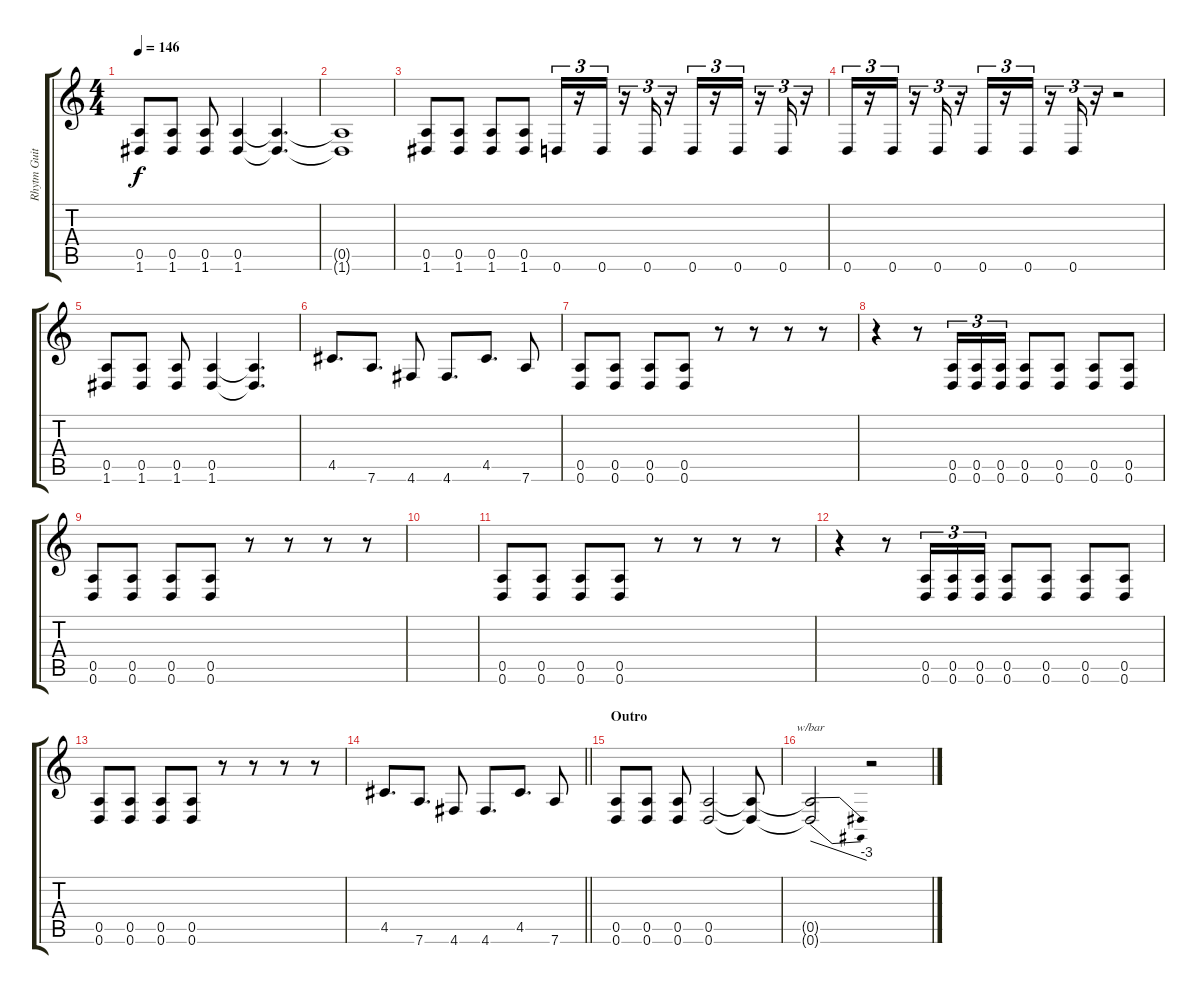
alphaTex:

\track ("Rhytm Guitar" "Rhytm Guit") {instrument distortionguitar}
\staff {score tabs}
\tuning (E4 B3 G3 D3 A2 D2) {hide}
\ts (4 4)
\tempo 146
\clef g2
\ks c
(0.5 1.6).8{dy f} (0.5 1.6).8 (0.5 1.6).8 (0.5 1.6).4 (0.5{t} 1.6{t}).4{d} |
(0.5{t} 1.6{t}).1 |
(0.5 1.6).8 (0.5 1.6).8 (0.5 1.6).8 (0.5 1.6).8 0.6.16{tu (3 2)} r.16{tu (3 2)} 0.6.16{tu (3 2)} r.16{tu (3 2)} 0.6.16{tu (3 2)} r.16{tu (3 2)} 0.6.16{tu (3 2)} r.16{tu (3 2)} 0.6.16{tu (3 2)} r.16{tu (3 2)} 0.6.16{tu (3 2)} r.16{tu (3 2)} |
0.6.16{tu (3 2)} r.16{tu (3 2)} 0.6.16{tu (3 2)} r.16{tu (3 2)} 0.6.16{tu (3 2)} r.16{tu (3 2)} 0.6.16{tu (3 2)} r.16{tu (3 2)} 0.6.16{tu (3 2)} r.16{tu (3 2)} 0.6.16{tu (3 2)} r.16{tu (3 2)} r.2 |
(0.5 1.6).8 (0.5 1.6).8 (0.5 1.6).8 (0.5 1.6).4 (0.5{t} 1.6{t}).4{d} |
4.5.8{d} 7.6.8{d} 4.6.8 4.6.8{d} 4.5.8{d} 7.6.8 |
(0.5 0.6).8 (0.5 0.6).8 (0.5 0.6).8 (0.5 0.6).8 r.8 r.8 r.8 r.8 |
r.4 r.8 (0.5 0.6).16{tu (3 2)} (0.5 0.6).16{tu (3 2)} (0.5 0.6).16{tu (3 2)} (0.5 0.6).8 (0.5 0.6).8 (0.5 0.6).8 (0.5 0.6).8 |
(0.5 0.6).8 (0.5 0.6).8 (0.5 0.6).8 (0.5 0.6).8 r.8 r.8 r.8 r.8 |
|
(0.5 0.6).8 (0.5 0.6).8 (0.5 0.6).8 (0.5 0.6).8 r.8 r.8 r.8 r.8 |
r.4 r.8 (0.5 0.6).16{tu (3 2)} (0.5 0.6).16{tu (3 2)} (0.5 0.6).16{tu (3 2)} (0.5 0.6).8 (0.5 0.6).8 (0.5 0.6).8 (0.5 0.6).8 |
(0.5 0.6).8 (0.5 0.6).8 (0.5 0.6).8 (0.5 0.6).8 r.8 r.8 r.8 r.8 |
\barLineRight lightlight
4.5.8{d} 7.6.8{d} 4.6.8 4.6.8{d} 4.5.8{d} 7.6.8 |
\section ("" "Outro")
(0.5 0.6).8 (0.5 0.6).8 (0.5 0.6).8 (0.5 0.6).2 (0.5{t} 0.6{t}).8 |
(0.5{t} 0.6{t}).2{tbe (dive default 0 0 60 -12)} r.2
